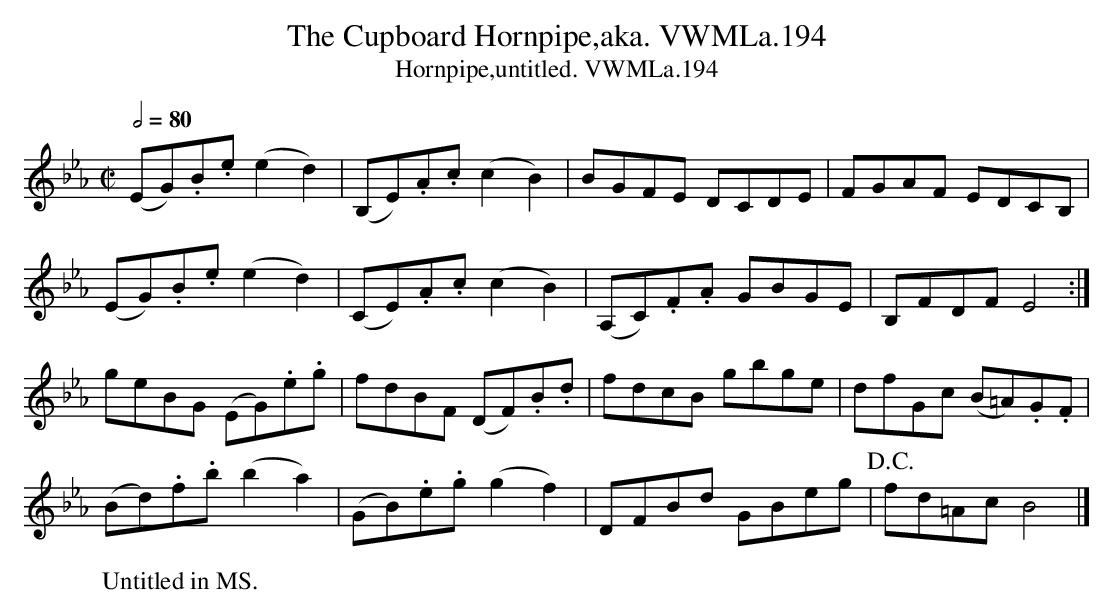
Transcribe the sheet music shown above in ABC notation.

X:1
T:Cupboard Hornpipe,aka. VWMLa.194, The
T:Hornpipe,untitled. VWMLa.194
M:C|
L:1/8
Q:1/2=80
K:Eb
(EG).B.e (e2d2)|(B,E).A.c (c2B2)|\
BGFE DCDE|FGAF EDCB,|
(EG).B.e (e2d2)|(CE).A.c (c2B2)|\
(A,C).F.A GBGE|B,FDF E4:|
geBG (EG).e.g|fdBF (DF).B.d|\
fdcB gbge|dfGc (B=A).G.F|
(Bd).f.b (b2a2)|(GB).e.g (g2f2)|\
DFBd GBeg|!D.C.!fd=Ac B4|]
W:Untitled in MS.
